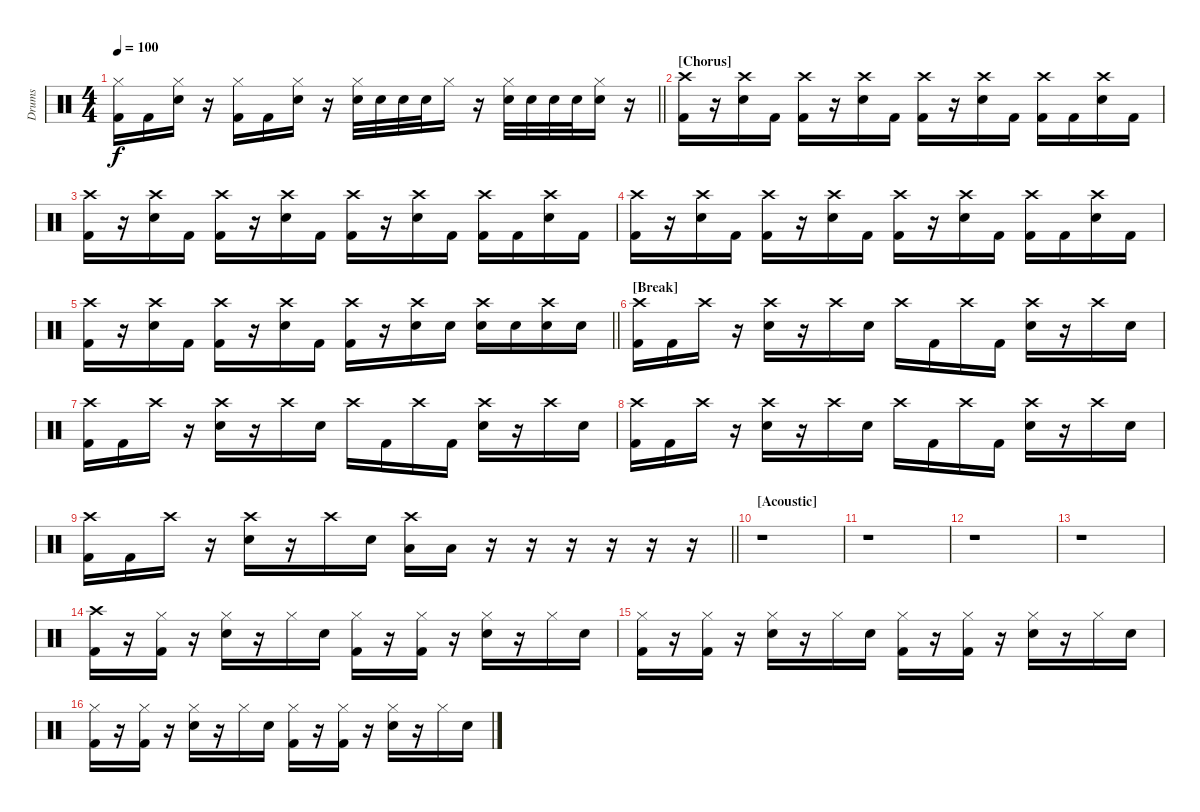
\track ("Drums" "Drums") {instrument percussion}
\staff {score}
\articulation defaults
\ts (4 4)
\tempo 100
\clef neutral
\barLineRight lightlight
\ks c
("Hi-Hat (closed)" "Kick (hit) 2").16{dy f} "Kick (hit) 2".16 ("Hi-Hat (closed)" "Electric Snare (hit)").16 r.16 ("Hi-Hat (closed)" "Kick (hit) 2").16 "Kick (hit) 2".16 ("Hi-Hat (closed)" "Electric Snare (hit)").16 r.16 ("Hi-Hat (closed)" "Electric Snare (hit)").32 "Electric Snare (hit)".32 "Electric Snare (hit)".32 "Electric Snare (hit)".32 "Hi-Hat (closed)".16 r.16 ("Hi-Hat (closed)" "Electric Snare (hit)").32 "Electric Snare (hit)".32 "Electric Snare (hit)".32 "Electric Snare (hit)".32 ("Hi-Hat (closed)" "Electric Snare (hit)").16 r.16 |
\section ("" "[Chorus]")
("Crash high (hit)" "Kick (hit) 2").16 r.16 ("Crash high (hit)" "Electric Snare (hit)").16 "Kick (hit) 2".16 ("Crash high (hit)" "Kick (hit) 2").16 r.16 ("Crash high (hit)" "Electric Snare (hit)").16 "Kick (hit) 2".16 ("Crash high (hit)" "Kick (hit) 2").16 r.16 ("Crash high (hit)" "Electric Snare (hit)").16 "Kick (hit) 2".16 ("Crash high (hit)" "Kick (hit) 2").16 "Kick (hit) 2".16 ("Crash high (hit)" "Electric Snare (hit)").16 "Kick (hit) 2".16 |
("Crash high (hit)" "Kick (hit) 2").16 r.16 ("Crash high (hit)" "Electric Snare (hit)").16 "Kick (hit) 2".16 ("Crash high (hit)" "Kick (hit) 2").16 r.16 ("Crash high (hit)" "Electric Snare (hit)").16 "Kick (hit) 2".16 ("Crash high (hit)" "Kick (hit) 2").16 r.16 ("Crash high (hit)" "Electric Snare (hit)").16 "Kick (hit) 2".16 ("Crash high (hit)" "Kick (hit) 2").16 "Kick (hit) 2".16 ("Crash high (hit)" "Electric Snare (hit)").16 "Kick (hit) 2".16 |
("Crash high (hit)" "Kick (hit) 2").16 r.16 ("Crash high (hit)" "Electric Snare (hit)").16 "Kick (hit) 2".16 ("Crash high (hit)" "Kick (hit) 2").16 r.16 ("Crash high (hit)" "Electric Snare (hit)").16 "Kick (hit) 2".16 ("Crash high (hit)" "Kick (hit) 2").16 r.16 ("Crash high (hit)" "Electric Snare (hit)").16 "Kick (hit) 2".16 ("Crash high (hit)" "Kick (hit) 2").16 "Kick (hit) 2".16 ("Crash high (hit)" "Electric Snare (hit)").16 "Kick (hit) 2".16 |
\barLineRight lightlight
("Crash high (hit)" "Kick (hit) 2").16 r.16 ("Crash high (hit)" "Electric Snare (hit)").16 "Kick (hit) 2".16 ("Crash high (hit)" "Kick (hit) 2").16 r.16 ("Crash high (hit)" "Electric Snare (hit)").16 "Kick (hit) 2".16 ("Crash high (hit)" "Kick (hit) 2").16 r.16 ("Crash high (hit)" "Electric Snare (hit)").16 "Electric Snare (hit)".16 ("Crash high (hit)" "Electric Snare (hit)").16 "Electric Snare (hit)".16 ("Crash high (hit)" "Electric Snare (hit)").16 "Electric Snare (hit)".16 |
\section ("" "[Break]")
("Crash high (hit)" "Kick (hit) 2").16 "Kick (hit) 2".16 "Crash high (hit)".16 r.16 ("Crash high (hit)" "Electric Snare (hit)").16 r.16 "Crash high (hit)".16 "Electric Snare (hit)".16 "Crash high (hit)".16 "Kick (hit) 2".16 "Crash high (hit)".16 "Kick (hit) 2".16 ("Crash high (hit)" "Electric Snare (hit)").16 r.16 "Crash high (hit)".16 "Electric Snare (hit)".16 |
("Crash high (hit)" "Kick (hit) 2").16 "Kick (hit) 2".16 "Crash high (hit)".16 r.16 ("Crash high (hit)" "Electric Snare (hit)").16 r.16 "Crash high (hit)".16 "Electric Snare (hit)".16 "Crash high (hit)".16 "Kick (hit) 2".16 "Crash high (hit)".16 "Kick (hit) 2".16 ("Crash high (hit)" "Electric Snare (hit)").16 r.16 "Crash high (hit)".16 "Electric Snare (hit)".16 |
("Crash high (hit)" "Kick (hit) 2").16 "Kick (hit) 2".16 "Crash high (hit)".16 r.16 ("Crash high (hit)" "Electric Snare (hit)").16 r.16 "Crash high (hit)".16 "Electric Snare (hit)".16 "Crash high (hit)".16 "Kick (hit) 2".16 "Crash high (hit)".16 "Kick (hit) 2".16 ("Crash high (hit)" "Electric Snare (hit)").16 r.16 "Crash high (hit)".16 "Electric Snare (hit)".16 |
\barLineRight lightlight
("Crash high (hit)" "Kick (hit) 2").16 "Kick (hit) 2".16 "Crash high (hit)".16 r.16 ("Crash high (hit)" "Electric Snare (hit)").16 r.16 "Crash high (hit)".16 "Electric Snare (hit)".16 ("Crash high (hit)" "Low Floor Tom (hit)").16 "Low Floor Tom (hit)".16 r.16 r.16 r.16 r.16 r.16 r.16 |
\section ("" "[Acoustic]")
r.1 |
r.1 |
r.1 |
r.1 |
("Crash high (hit)" "Kick (hit) 2").16{volume 12} r.16 ("Hi-Hat (closed)" "Kick (hit) 2").16 r.16 ("Hi-Hat (closed)" "Electric Snare (hit)").16 r.16 "Hi-Hat (closed)".16 "Electric Snare (hit)".16 ("Hi-Hat (closed)" "Kick (hit) 2").16 r.16 ("Hi-Hat (closed)" "Kick (hit) 2").16 r.16 ("Hi-Hat (closed)" "Electric Snare (hit)").16 r.16 "Hi-Hat (closed)".16 "Electric Snare (hit)".16 |
("Hi-Hat (closed)" "Kick (hit) 2").16 r.16 ("Hi-Hat (closed)" "Kick (hit) 2").16 r.16 ("Hi-Hat (closed)" "Electric Snare (hit)").16 r.16 "Hi-Hat (closed)".16 "Electric Snare (hit)".16 ("Hi-Hat (closed)" "Kick (hit) 2").16 r.16 ("Hi-Hat (closed)" "Kick (hit) 2").16 r.16 ("Hi-Hat (closed)" "Electric Snare (hit)").16 r.16 "Hi-Hat (closed)".16 "Electric Snare (hit)".16 |
("Hi-Hat (closed)" "Kick (hit) 2").16 r.16 ("Hi-Hat (closed)" "Kick (hit) 2").16 r.16 ("Hi-Hat (closed)" "Electric Snare (hit)").16 r.16 "Hi-Hat (closed)".16 "Electric Snare (hit)".16 ("Hi-Hat (closed)" "Kick (hit) 2").16 r.16 ("Hi-Hat (closed)" "Kick (hit) 2").16 r.16 ("Hi-Hat (closed)" "Electric Snare (hit)").16 r.16 "Hi-Hat (closed)".16 "Electric Snare (hit)".16
